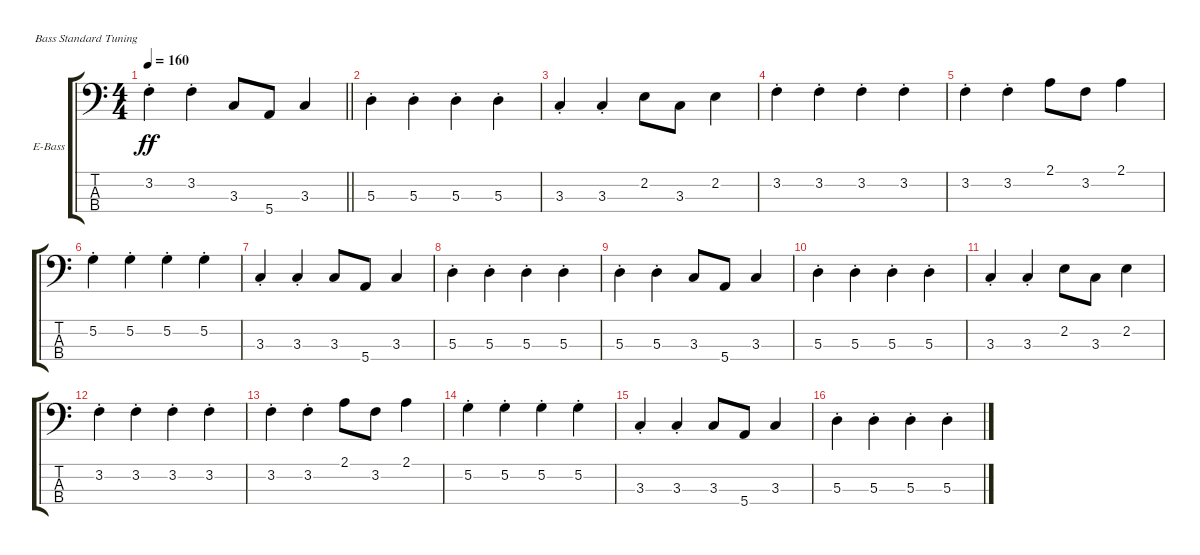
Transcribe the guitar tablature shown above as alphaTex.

\bracketExtendMode groupsimilarinstruments
\firstSystemTrackNameOrientation horizontal
\otherSystemsTrackNameOrientation horizontal
\track ("Бас" "E-Bass") {instrument electricbassfinger}
\staff {score tabs}
\tuning (G2 D2 A1 E1)
\ts (4 4)
\tempo 160
\clef f4
\barLineRight lightlight
\ks c
3.2{st}.4{dy ff} 3.2{st}.4 3.3.8 5.4.8 3.3.4 |
5.3{st}.4 5.3{st}.4 5.3{st}.4 5.3{st}.4 |
3.3{st}.4 3.3{st}.4 2.2.8 3.3.8 2.2.4 |
3.2{st}.4 3.2{st}.4 3.2{st}.4 3.2{st}.4 |
3.2{st}.4 3.2{st}.4 2.1.8 3.2.8 2.1.4 |
5.2{st}.4 5.2{st}.4 5.2{st}.4 5.2{st}.4 |
3.3{st}.4 3.3{st}.4 3.3.8 5.4.8 3.3.4 |
5.3{st}.4 5.3{st}.4 5.3{st}.4 5.3{st}.4 |
5.3{st}.4 5.3{st}.4 3.3.8 5.4.8 3.3.4 |
5.3{st}.4 5.3{st}.4 5.3{st}.4 5.3{st}.4 |
3.3{st}.4 3.3{st}.4 2.2.8 3.3.8 2.2.4 |
3.2{st}.4 3.2{st}.4 3.2{st}.4 3.2{st}.4 |
3.2{st}.4 3.2{st}.4 2.1.8 3.2.8 2.1.4 |
5.2{st}.4 5.2{st}.4 5.2{st}.4 5.2{st}.4 |
3.3{st}.4 3.3{st}.4 3.3.8 5.4.8 3.3.4 |
5.3{st}.4 5.3{st}.4 5.3{st}.4 5.3{st}.4
